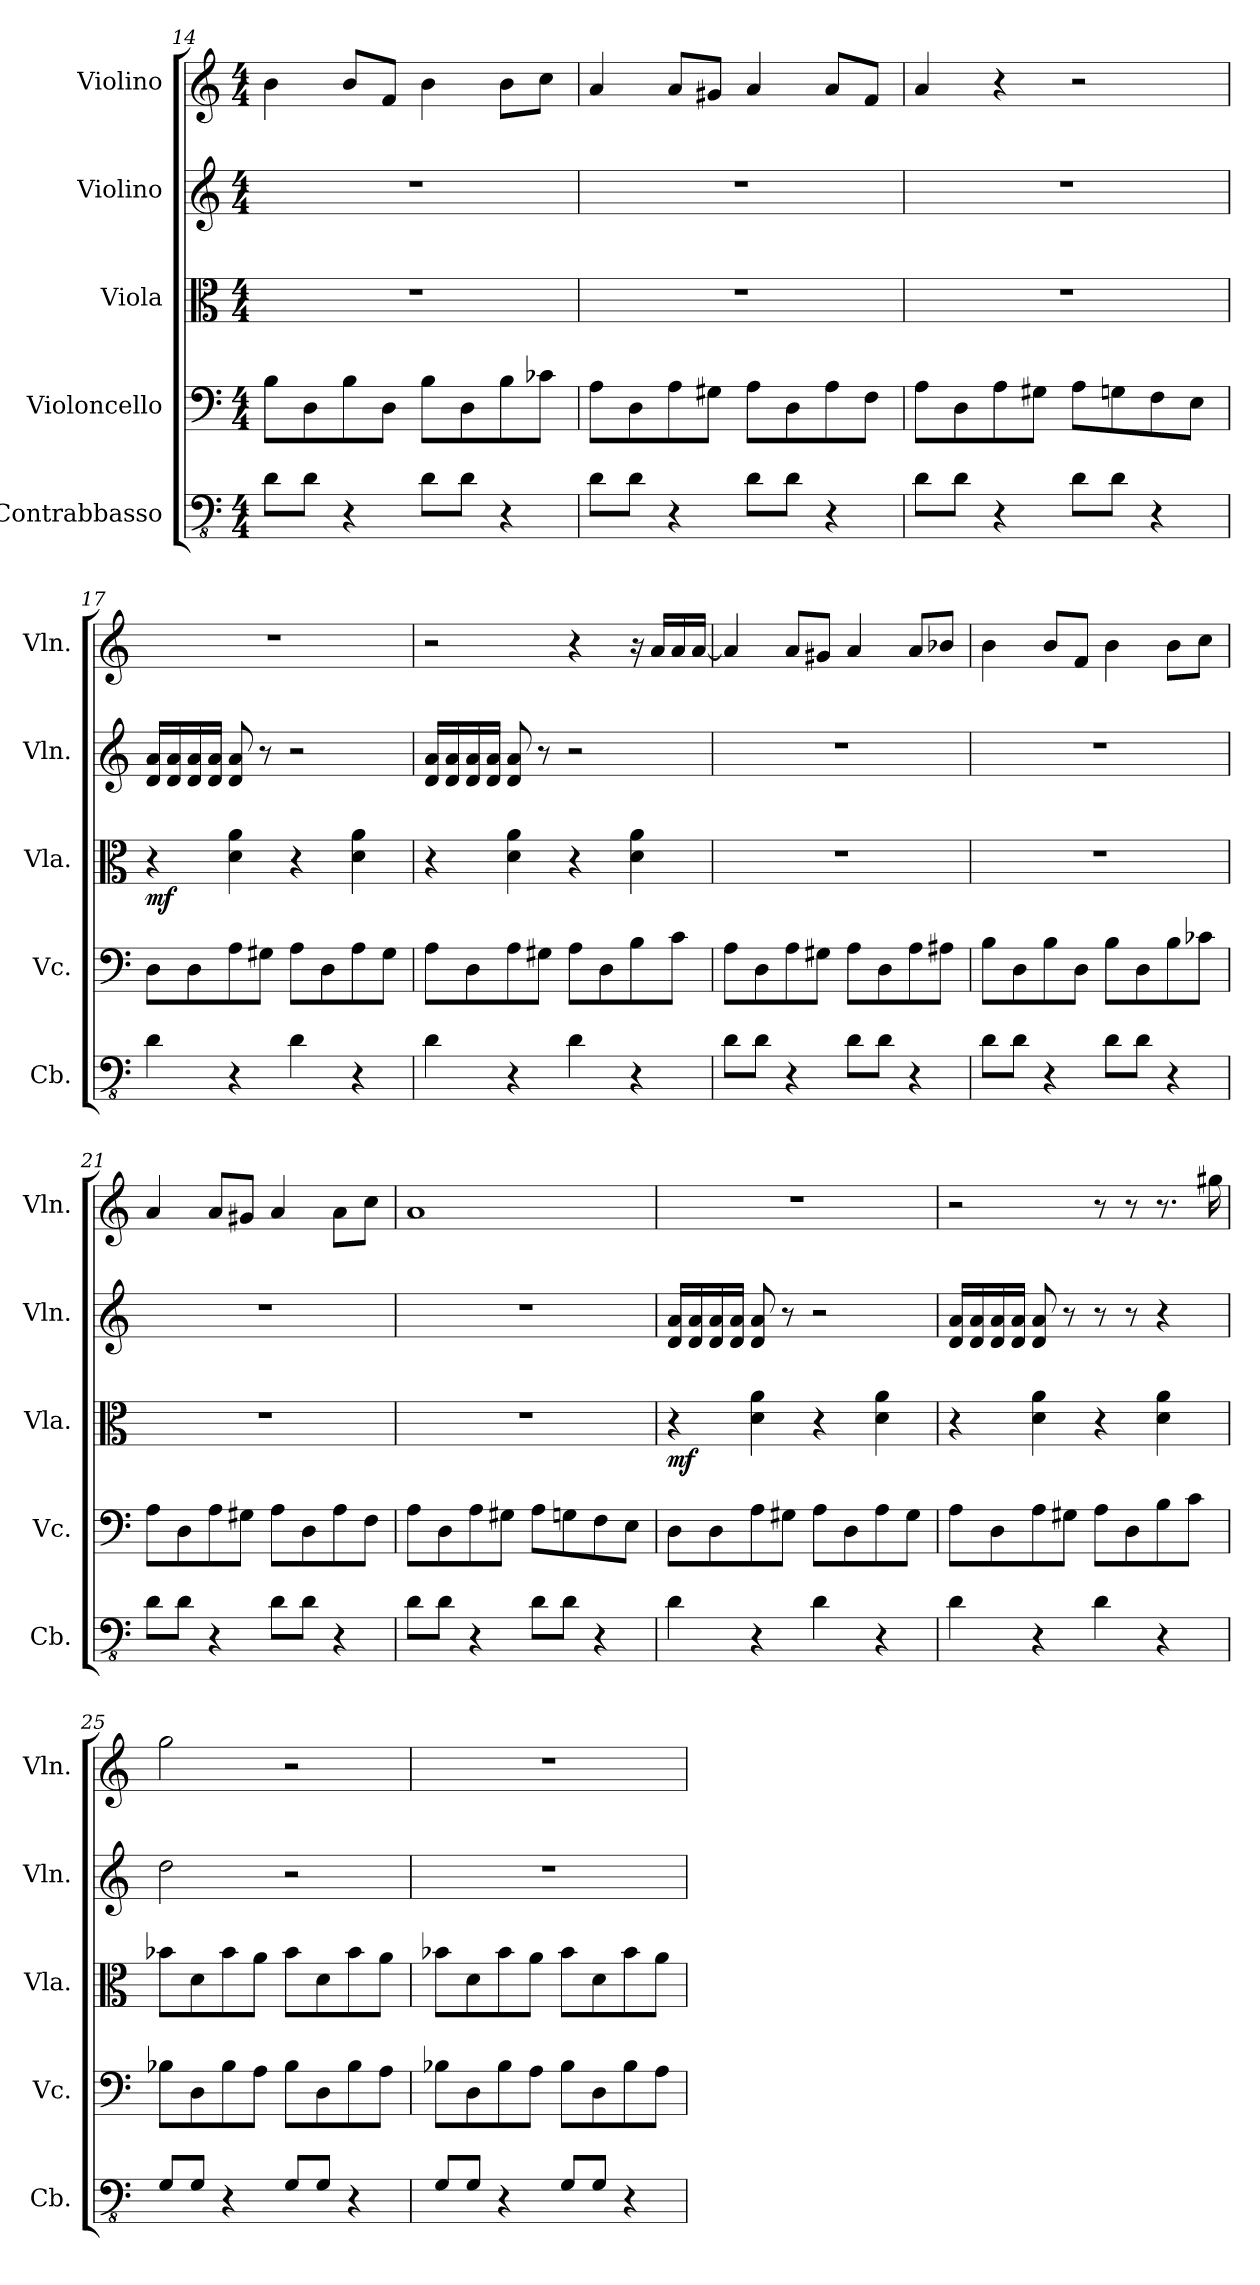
**kern	**kern	**kern	**dynam	**kern	**kern
*part5	*part4	*part3	*part3	*part2	*part1
*staff5	*staff4	*staff3	*staff3	*staff2	*staff1
*I"Contrabbasso	*I"Violoncello	*I"Viola	*	*I"Violino	*I"Violino
*I'Cb.	*I'Vc.	*I'Vla.	*	*I'Vln.	*I'Vln.
*clefFv4	*clefF4	*clefC3	*	*clefG2	*clefG2
*ITrd7c12	*	*	*	*	*
*k[]	*k[]	*k[]	*	*k[]	*k[]
*M4/4	*M4/4	*M4/4	*	*M4/4	*M4/4
=14	=14	=14	=14	=14	=14
8DD\L	8B\L	1r	.	1r	4b\
8DD\J	8D\	.	.	.	.
4r	8B\	.	.	.	8b/L
.	8D\J	.	.	.	8f/J
8DD\L	8B\L	.	.	.	4b\
8DD\J	8D\	.	.	.	.
4r	8B\	.	.	.	8b\L
.	8c-X\J	.	.	.	8cc\J
=15	=15	=15	=15	=15	=15
8DD\L	8A\L	1r	.	1r	4a/
8DD\J	8D\	.	.	.	.
4r	8A\	.	.	.	8a/L
.	8G#X\J	.	.	.	8g#X/J
8DD\L	8A\L	.	.	.	4a/
8DD\J	8D\	.	.	.	.
4r	8A\	.	.	.	8a/L
.	8F\J	.	.	.	8f/J
!!LO:LB:g=z
=16	=16	=16	=16	=16	=16
8DD\L	8A\L	1r	.	1r	4a/
8DD\J	8D\	.	.	.	.
4r	8A\	.	.	.	4r
.	8G#X\J	.	.	.	.
8DD\L	8A\L	.	.	.	2r
8DD\J	8Gn\	.	.	.	.
4r	8F\	.	.	.	.
.	8E\J	.	.	.	.
=17	=17	=17	=17	=17	=17
!	!	!	!LO:DY:b	!	!
4DD\	8D\L	4r	mf	16d/ 16a/LL	1r
.	.	.	.	16d/ 16a/	.
.	8D\	.	.	16d/ 16a/	.
.	.	.	.	16d/ 16a/JJ	.
4r	8A\	4d\ 4a\	.	8d/ 8a/	.
.	8G#X\J	.	.	8r	.
4DD\	8A\L	4r	.	2r	.
.	8D\	.	.	.	.
4r	8A\	4d\ 4a\	.	.	.
.	8G#\J	.	.	.	.
=18	=18	=18	=18	=18	=18
4DD\	8A\L	4r	.	16d/ 16a/LL	2r
.	.	.	.	16d/ 16a/	.
.	8D\	.	.	16d/ 16a/	.
.	.	.	.	16d/ 16a/JJ	.
4r	8A\	4d\ 4a\	.	8d/ 8a/	.
.	8G#X\J	.	.	8r	.
4DD\	8A\L	4r	.	2r	4r
.	8D\	.	.	.	.
4r	8B\	4d\ 4a\	.	.	16r
.	.	.	.	.	16a/LL
.	8c\J	.	.	.	16a/
.	.	.	.	.	[16a/JJ
=19	=19	=19	=19	=19	=19
8DD\L	8A\L	1r	.	1r	4a/]
8DD\J	8D\	.	.	.	.
4r	8A\	.	.	.	8a/L
.	8G#X\J	.	.	.	8g#X/J
8DD\L	8A\L	.	.	.	4a/
8DD\J	8D\	.	.	.	.
4r	8A\	.	.	.	8a/L
.	8A#X\J	.	.	.	8b-X/J
!!LO:PB:g=z
=20	=20	=20	=20	=20	=20
8DD\L	8B\L	1r	.	1r	4b\
8DD\J	8D\	.	.	.	.
4r	8B\	.	.	.	8b/L
.	8D\J	.	.	.	8f/J
8DD\L	8B\L	.	.	.	4b\
8DD\J	8D\	.	.	.	.
4r	8B\	.	.	.	8b\L
.	8c-X\J	.	.	.	8cc\J
=21	=21	=21	=21	=21	=21
8DD\L	8A\L	1r	.	1r	4a/
8DD\J	8D\	.	.	.	.
4r	8A\	.	.	.	8a/L
.	8G#X\J	.	.	.	8g#X/J
8DD\L	8A\L	.	.	.	4a/
8DD\J	8D\	.	.	.	.
4r	8A\	.	.	.	8a\L
.	8F\J	.	.	.	8cc\J
=22	=22	=22	=22	=22	=22
8DD\L	8A\L	1r	.	1r	1a
8DD\J	8D\	.	.	.	.
4r	8A\	.	.	.	.
.	8G#X\J	.	.	.	.
8DD\L	8A\L	.	.	.	.
8DD\J	8Gn\	.	.	.	.
4r	8F\	.	.	.	.
.	8E\J	.	.	.	.
=23	=23	=23	=23	=23	=23
!	!	!	!LO:DY:b	!	!
4DD\	8D\L	4r	mf	16d/ 16a/LL	1r
.	.	.	.	16d/ 16a/	.
.	8D\	.	.	16d/ 16a/	.
.	.	.	.	16d/ 16a/JJ	.
4r	8A\	4d\ 4a\	.	8d/ 8a/	.
.	8G#X\J	.	.	8r	.
4DD\	8A\L	4r	.	2r	.
.	8D\	.	.	.	.
4r	8A\	4d\ 4a\	.	.	.
.	8G#\J	.	.	.	.
!!LO:LB:g=z
=24	=24	=24	=24	=24	=24
4DD\	8A\L	4r	.	16d/ 16a/LL	2r
.	.	.	.	16d/ 16a/	.
.	8D\	.	.	16d/ 16a/	.
.	.	.	.	16d/ 16a/JJ	.
4r	8A\	4d\ 4a\	.	8d/ 8a/	.
.	8G#X\J	.	.	8r	.
4DD\	8A\L	4r	.	8r	8r
.	8D\	.	.	8r	8r
4r	8B\	4d\ 4a\	.	4r	8.r
.	8c\J	.	.	.	.
.	.	.	.	.	16gg#X\
=25	=25	=25	=25	=25	=25
8GGG/L	8B-X\L	8b-X\L	.	2dd\	2gg\
8GGG/J	8D\	8d\	.	.	.
4r	8B-\	8b-\	.	.	.
.	8A\J	8a\J	.	.	.
8GGG/L	8B-\L	8b-\L	.	2r	2r
8GGG/J	8D\	8d\	.	.	.
4r	8B-\	8b-\	.	.	.
.	8A\J	8a\J	.	.	.
=26	=26	=26	=26	=26	=26
8GGG/L	8B-X\L	8b-X\L	.	1r	1r
8GGG/J	8D\	8d\	.	.	.
4r	8B-\	8b-\	.	.	.
.	8A\J	8a\J	.	.	.
8GGG/L	8B-\L	8b-\L	.	.	.
8GGG/J	8D\	8d\	.	.	.
4r	8B-\	8b-\	.	.	.
.	8A\J	8a\J	.	.	.
=	=	=	=	=	=
*-	*-	*-	*-	*-	*-
